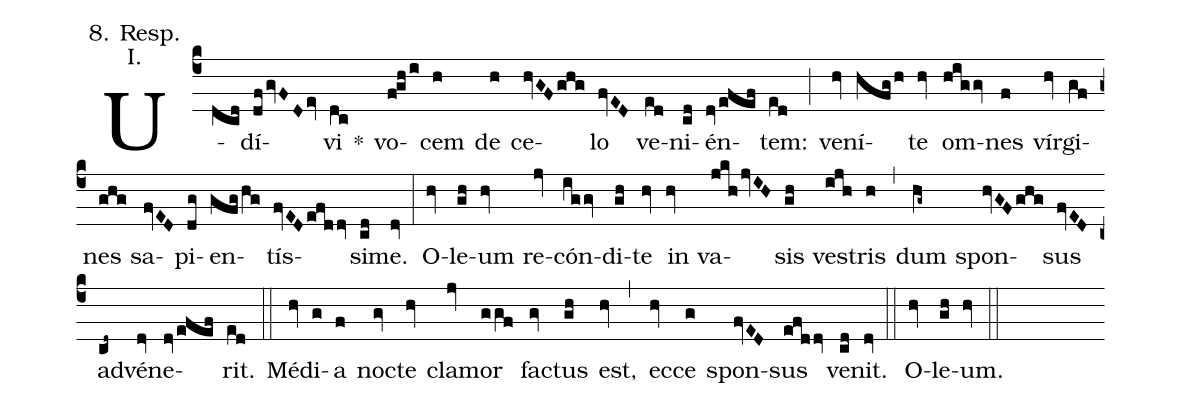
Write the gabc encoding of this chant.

annotation: 8. Resp.;
annotation: I.;
%%
(c4)
U(dcd)dí(dfgvFDev)vi(dc) *() vo(fghi)cem(h) de(h) ce(hvGFghg)lo(fvED) ve(ed)ni(cd)én(dvefef)tem:(ed) (;)
ve(hv)ní(hfgh)te(hv) om(higgv)nes(f) vír(hv)gi(gf)nes(ghg) sa(fvED)pi(dg)en(gfghg)tís(fvEDefddv)si(cd)me.(dv) (:)
O(hv)le(gh)um(hv) re(jv)cón(iggv)di(gh)te(hv) in(hv) va(jkhjvIH)sis(gh) ves(ijh)tris(h) (,)
dum(hg~) spon(hvGFghg)sus(fvED) ad(cd~)vé(dv)ne(dvefef)rit.(ed) (::)

Mé(hv)di(g)a(f) noc(gv)te(hv) cla(jv)mor(ggf) fac(gv)tus(gh) est,(hv) (,)
ec(hv)ce(g) spon(fvED)sus(efddv) ve(cd)nit.(dv) (::)

O(hv)le(gh)um.(hv) (::)
